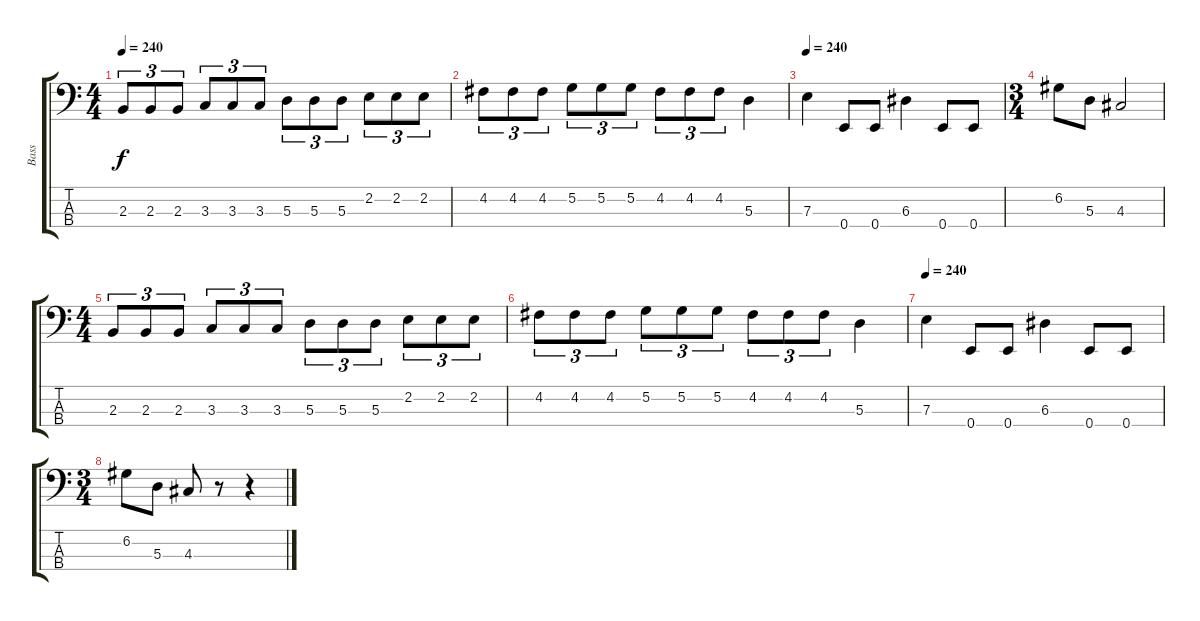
\track ("Bass" "Bass") {instrument electricbassfinger}
\staff {score tabs}
\tuning (G2 D2 A1 E1) {hide}
\ts (4 4)
\tempo 240
\clef f4
\ks c
2.3.8{tu (3 2) dy f} 2.3.8{tu (3 2)} 2.3.8{tu (3 2)} 3.3.8{tu (3 2)} 3.3.8{tu (3 2)} 3.3.8{tu (3 2)} 5.3.8{tu (3 2)} 5.3.8{tu (3 2)} 5.3.8{tu (3 2)} 2.2.8{tu (3 2)} 2.2.8{tu (3 2)} 2.2.8{tu (3 2)} |
4.2.8{tu (3 2)} 4.2.8{tu (3 2)} 4.2.8{tu (3 2)} 5.2.8{tu (3 2)} 5.2.8{tu (3 2)} 5.2.8{tu (3 2)} 4.2.8{tu (3 2)} 4.2.8{tu (3 2)} 4.2.8{tu (3 2)} 5.3.4 |
\tempo 240
7.3.4 0.4.8 0.4.8 6.3.4 0.4.8 0.4.8 |
\ts (3 4)
6.2.8 5.3.8 4.3.2 |
\ts (4 4)
2.3.8{tu (3 2)} 2.3.8{tu (3 2)} 2.3.8{tu (3 2)} 3.3.8{tu (3 2)} 3.3.8{tu (3 2)} 3.3.8{tu (3 2)} 5.3.8{tu (3 2)} 5.3.8{tu (3 2)} 5.3.8{tu (3 2)} 2.2.8{tu (3 2)} 2.2.8{tu (3 2)} 2.2.8{tu (3 2)} |
4.2.8{tu (3 2)} 4.2.8{tu (3 2)} 4.2.8{tu (3 2)} 5.2.8{tu (3 2)} 5.2.8{tu (3 2)} 5.2.8{tu (3 2)} 4.2.8{tu (3 2)} 4.2.8{tu (3 2)} 4.2.8{tu (3 2)} 5.3.4 |
\tempo 240
7.3.4 0.4.8 0.4.8 6.3.4 0.4.8 0.4.8 |
\ts (3 4)
6.2.8 5.3.8 4.3.8 r.8 r.4
